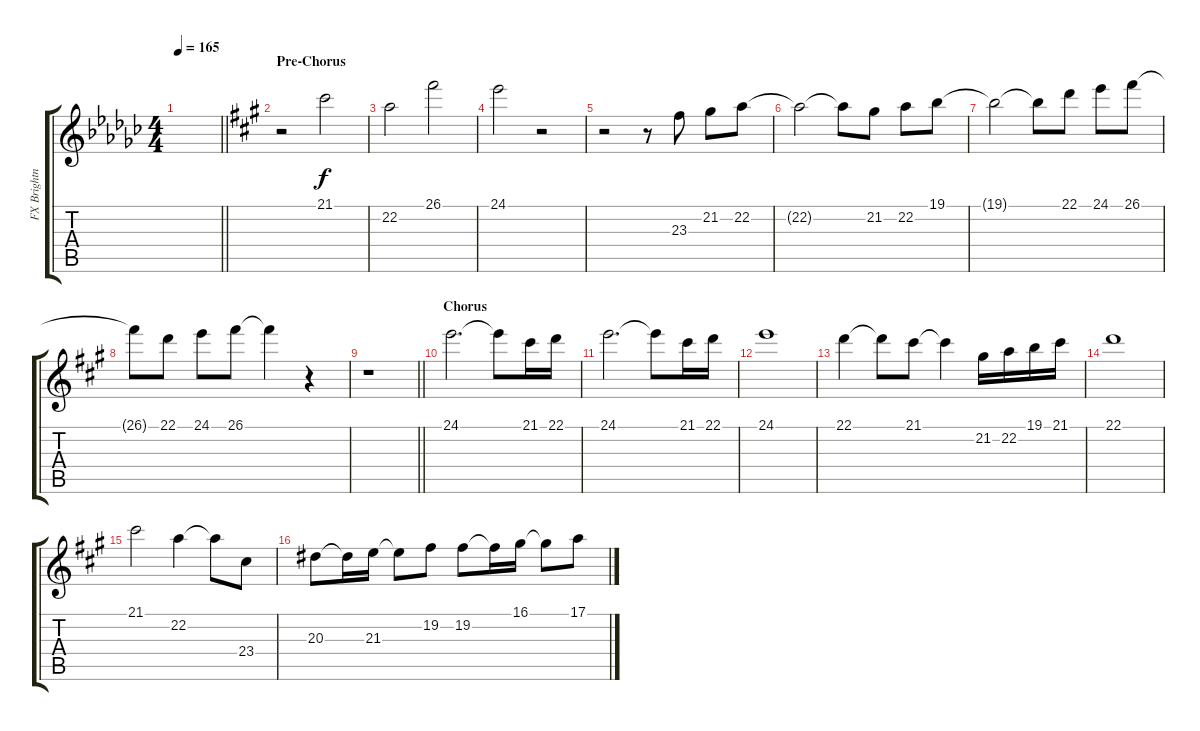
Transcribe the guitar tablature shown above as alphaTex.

\track ("FX Brightness" "FX Brightn") {instrument fx5brightness}
\staff {score tabs}
\tuning (E4 B3 G3 D3 A2 E2) {hide}
\ts (4 4)
\tempo 165
\clef g2
\barLineRight lightlight
\ks gb
|
\section ("" "Pre-Chorus")
\ks a
r.2 21.1.2 |
22.2.2 26.1.2 |
24.1.2 r.2 |
r.2 r.8 23.3.8 21.2.8 22.2.8 |
22.2{t}.2 22.2{t}.8 21.2.8 22.2.8 19.1.8 |
19.1{t}.2 19.1{t}.8 22.1.8 24.1.8 26.1.8 |
26.1{t}.8 22.1.8 24.1.8 26.1.8 26.1{t}.4 r.4 |
\barLineRight lightlight
r.1 |
\section ("" "Chorus")
24.1.2{d} 24.1{t}.8 21.1.16 22.1.16 |
24.1.2{d} 24.1{t}.8 21.1.16 22.1.16 |
24.1.1 |
22.1.4 22.1{t}.8 21.1.8 21.1{t}.4 21.2.16 22.2.16 19.1.16 21.1.16 |
22.1.1 |
21.1.2 22.2.4 22.2{t}.8 23.4.8 |
20.3.8 20.3{t}.16 21.3.16 21.3{t}.8 19.2.8 19.2.8 19.2{t}.16 16.1.16 16.1{t}.8 17.1.8
